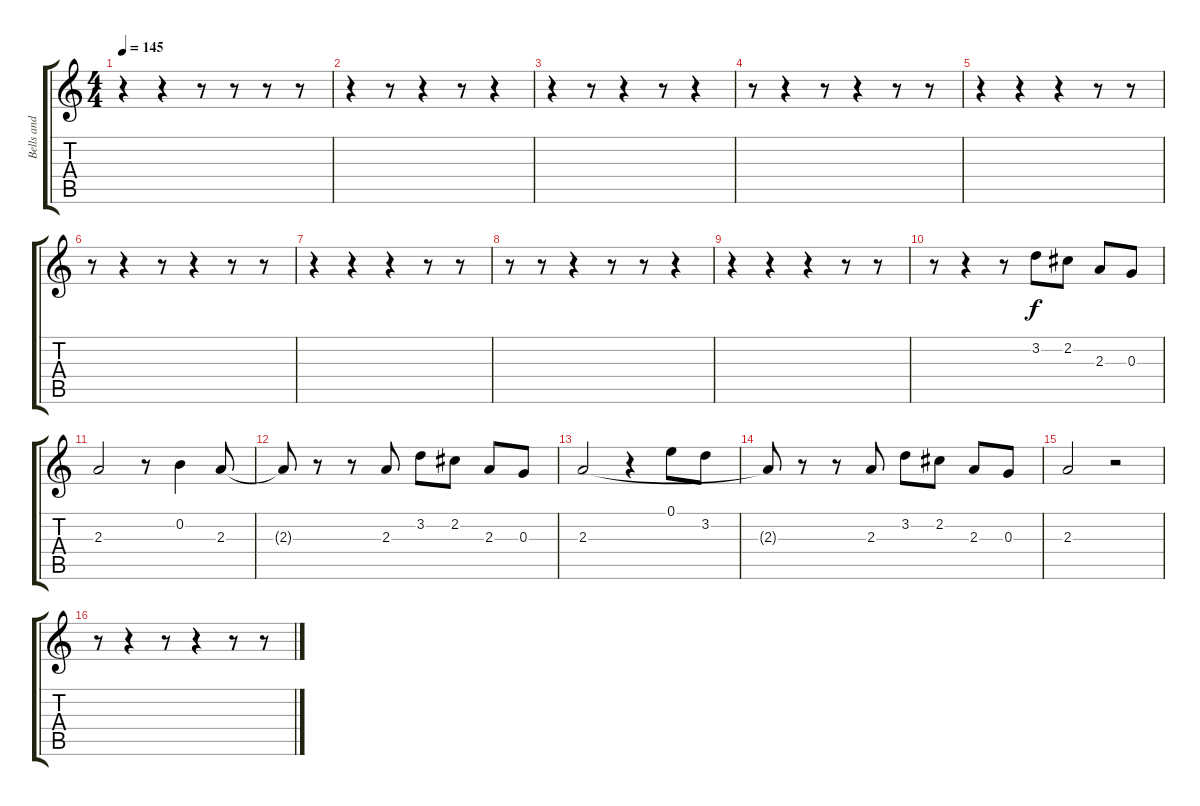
\track ("Bells and Guitar" "Bells and ") {instrument overdrivenguitar}
\staff {score tabs}
\tuning (E4 B3 G3 D3 A2 E2) {hide}
\ts (4 4)
\tempo 145
\clef g2
\ks c
r.4{dy f} r.4 r.8 r.8 r.8 r.8 |
r.4 r.8 r.4 r.8 r.4 |
r.4 r.8 r.4 r.8 r.4 |
r.8 r.4 r.8 r.4 r.8 r.8 |
r.4 r.4 r.4 r.8 r.8 |
r.8 r.4 r.8 r.4 r.8 r.8 |
r.4 r.4 r.4 r.8 r.8 |
r.8 r.8 r.4 r.8 r.8 r.4 |
r.4 r.4 r.4 r.8 r.8 |
r.8 r.4 r.8 3.2.8 2.2.8 2.3.8 0.3.8 |
2.3.2 r.8 0.2.4 2.3.8 |
2.3{t}.8 r.8 r.8 2.3.8 3.2.8 2.2.8 2.3.8 0.3.8 |
2.3.2 r.4 0.1.8 3.2.8 |
2.3{t}.8 r.8 r.8 2.3.8 3.2.8 2.2.8 2.3.8 0.3.8 |
2.3.2 r.2 |
r.8 r.4 r.8 r.4 r.8 r.8
